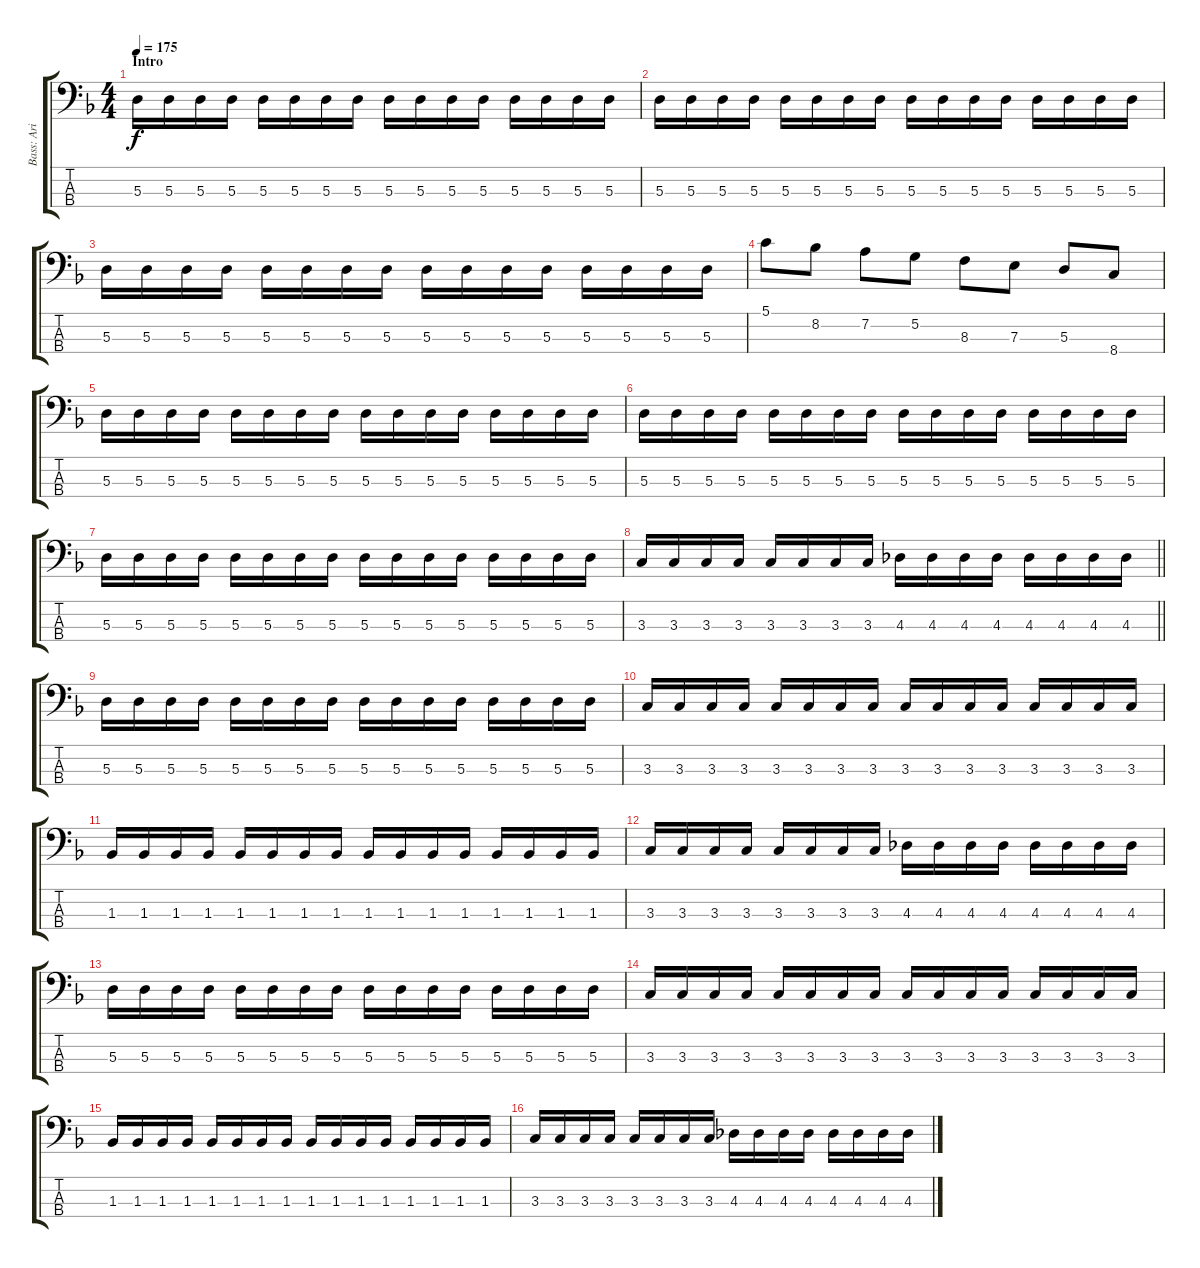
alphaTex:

\track ("Bass: Ari Katajamäki" "Bass: Ari ") {instrument electricbassfinger}
\staff {score tabs}
\tuning (G2 D2 A1 E1) {hide}
\ts (4 4)
\section ("" "Intro")
\tempo 175
\clef f4
\ks dminor
5.3.16{dy f instrument electricbassfinger} 5.3.16 5.3.16 5.3.16 5.3.16 5.3.16 5.3.16 5.3.16 5.3.16 5.3.16 5.3.16 5.3.16 5.3.16 5.3.16 5.3.16 5.3.16 |
5.3.16 5.3.16 5.3.16 5.3.16 5.3.16 5.3.16 5.3.16 5.3.16 5.3.16 5.3.16 5.3.16 5.3.16 5.3.16 5.3.16 5.3.16 5.3.16 |
5.3.16 5.3.16 5.3.16 5.3.16 5.3.16 5.3.16 5.3.16 5.3.16 5.3.16 5.3.16 5.3.16 5.3.16 5.3.16 5.3.16 5.3.16 5.3.16 |
5.1.8 8.2.8 7.2.8 5.2.8 8.3.8 7.3.8 5.3.8 8.4.8 |
5.3.16 5.3.16 5.3.16 5.3.16 5.3.16 5.3.16 5.3.16 5.3.16 5.3.16 5.3.16 5.3.16 5.3.16 5.3.16 5.3.16 5.3.16 5.3.16 |
5.3.16 5.3.16 5.3.16 5.3.16 5.3.16 5.3.16 5.3.16 5.3.16 5.3.16 5.3.16 5.3.16 5.3.16 5.3.16 5.3.16 5.3.16 5.3.16 |
5.3.16 5.3.16 5.3.16 5.3.16 5.3.16 5.3.16 5.3.16 5.3.16 5.3.16 5.3.16 5.3.16 5.3.16 5.3.16 5.3.16 5.3.16 5.3.16 |
\barLineRight lightlight
3.3.16 3.3.16 3.3.16 3.3.16 3.3.16 3.3.16 3.3.16 3.3.16 4.3.16 4.3.16 4.3.16 4.3.16 4.3.16 4.3.16 4.3.16 4.3.16 |
5.3.16 5.3.16 5.3.16 5.3.16 5.3.16 5.3.16 5.3.16 5.3.16 5.3.16 5.3.16 5.3.16 5.3.16 5.3.16 5.3.16 5.3.16 5.3.16 |
3.3.16 3.3.16 3.3.16 3.3.16 3.3.16 3.3.16 3.3.16 3.3.16 3.3.16 3.3.16 3.3.16 3.3.16 3.3.16 3.3.16 3.3.16 3.3.16 |
1.3.16 1.3.16 1.3.16 1.3.16 1.3.16 1.3.16 1.3.16 1.3.16 1.3.16 1.3.16 1.3.16 1.3.16 1.3.16 1.3.16 1.3.16 1.3.16 |
3.3.16 3.3.16 3.3.16 3.3.16 3.3.16 3.3.16 3.3.16 3.3.16 4.3.16 4.3.16 4.3.16 4.3.16 4.3.16 4.3.16 4.3.16 4.3.16 |
5.3.16 5.3.16 5.3.16 5.3.16 5.3.16 5.3.16 5.3.16 5.3.16 5.3.16 5.3.16 5.3.16 5.3.16 5.3.16 5.3.16 5.3.16 5.3.16 |
3.3.16 3.3.16 3.3.16 3.3.16 3.3.16 3.3.16 3.3.16 3.3.16 3.3.16 3.3.16 3.3.16 3.3.16 3.3.16 3.3.16 3.3.16 3.3.16 |
1.3.16 1.3.16 1.3.16 1.3.16 1.3.16 1.3.16 1.3.16 1.3.16 1.3.16 1.3.16 1.3.16 1.3.16 1.3.16 1.3.16 1.3.16 1.3.16 |
3.3.16 3.3.16 3.3.16 3.3.16 3.3.16 3.3.16 3.3.16 3.3.16 4.3.16 4.3.16 4.3.16 4.3.16 4.3.16 4.3.16 4.3.16 4.3.16
